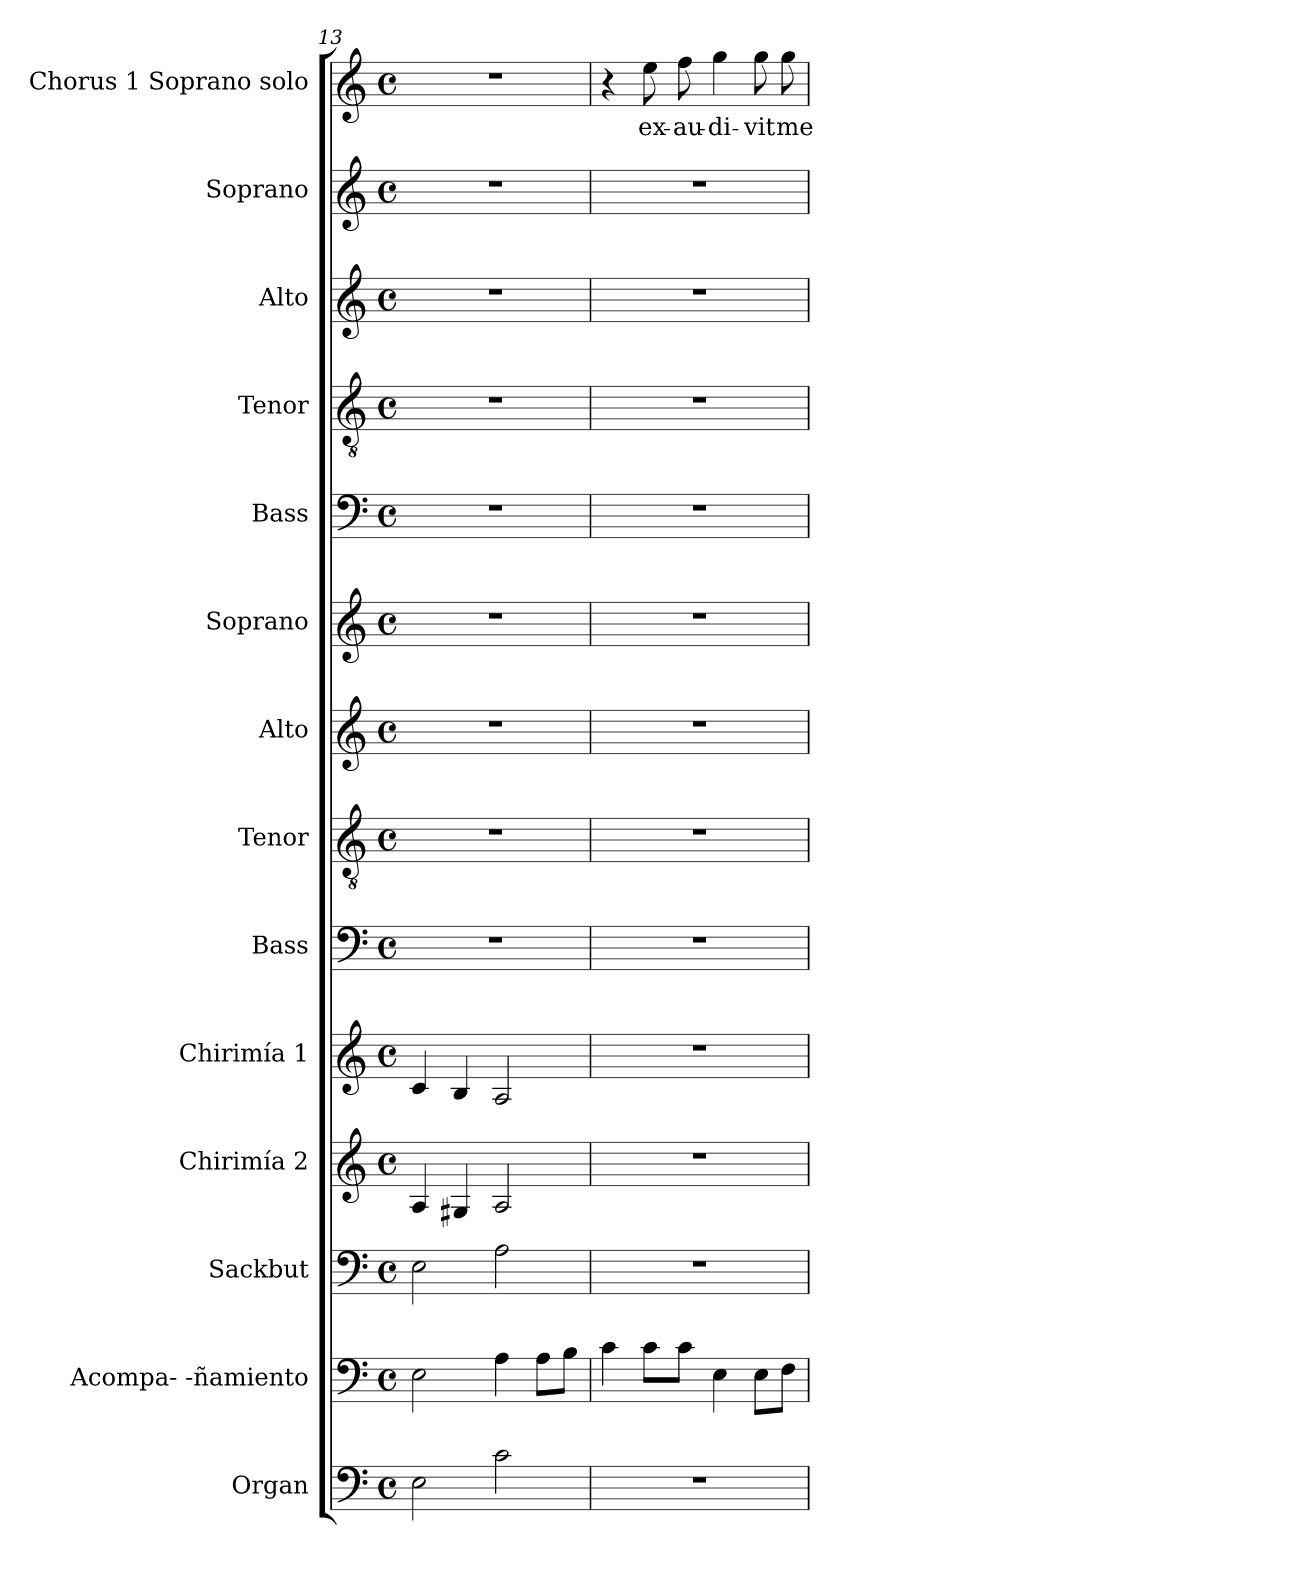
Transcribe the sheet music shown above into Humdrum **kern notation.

**kern	**kern	**kern	**kern	**kern	**kern	**kern	**kern	**kern	**kern	**kern	**kern	**kern	**kern	**text
*part14	*part13	*part12	*part11	*part10	*part9	*part8	*part7	*part6	*part5	*part4	*part3	*part2	*part1	*part1
*staff14	*staff13	*staff12	*staff11	*staff10	*staff9	*staff8	*staff7	*staff6	*staff5	*staff4	*staff3	*staff2	*staff1	*staff1
*I"Organ	*I"Acompa- -ñamiento	*I"Sackbut	*I"Chirimía 2	*I"Chirimía 1	*I"Bass	*I"Tenor	*I"Alto	*I"Soprano	*I"Bass	*I"Tenor	*I"Alto	*I"Soprano	*I"Chorus 1 Soprano solo	*
*I'Org.	*I'Ac.	*I'Scbt.	*I'Chi.	*I'Chi.	*I'B.	*I'T.	*I'A.	*I'S.	*I'B.	*I'T.	*I'A.	*I'S.	*I'S.	*
*clefF4	*clefF4	*clefF4	*clefG2	*clefG2	*clefF4	*clefGv2	*clefG2	*clefG2	*clefF4	*clefGv2	*clefG2	*clefG2	*clefG2	*
*	*	*	*	*	*	*ITrd7c12	*	*	*	*ITrd7c12	*	*	*	*
*k[]	*k[]	*k[]	*k[]	*k[]	*k[]	*k[]	*k[]	*k[]	*k[]	*k[]	*k[]	*k[]	*k[]	*
*C:	*C:	*C:	*C:	*C:	*C:	*C:	*C:	*C:	*C:	*C:	*C:	*C:	*C:	*
*M4/4	*M4/4	*M4/4	*M4/4	*M4/4	*M4/4	*M4/4	*M4/4	*M4/4	*M4/4	*M4/4	*M4/4	*M4/4	*M4/4	*
*met(c)	*met(c)	*met(c)	*met(c)	*met(c)	*met(c)	*met(c)	*met(c)	*met(c)	*met(c)	*met(c)	*met(c)	*met(c)	*met(c)	*
=13	=13	=13	=13	=13	=13	=13	=13	=13	=13	=13	=13	=13	=13	=13
2Ei\	2Ei\	2Ei\	4Ai/	4ci/	1r	1r	1r	1r	1r	1r	1r	1r	1r	.
.	.	.	4G#Xi/	4Bi/	.	.	.	.	.	.	.	.	.	.
2ci\	4Ai\	2Ai\	2Ai/	2Ai/	.	.	.	.	.	.	.	.	.	.
.	8Ai\L	.	.	.	.	.	.	.	.	.	.	.	.	.
.	8Bi\J	.	.	.	.	.	.	.	.	.	.	.	.	.
!!LO:LB:g=z
=14	=14	=14	=14	=14	=14	=14	=14	=14	=14	=14	=14	=14	=14	=14
1r	4ci\	1r	1r	1r	1r	1r	1r	1r	1r	1r	1r	1r	4r	.
!	!	!	!	!	!	!	!	!	!	!	!	!	!	!LO:LY:b:color=#000000
.	8ci\L	.	.	.	.	.	.	.	.	.	.	.	8eei\	ex-
!	!	!	!	!	!	!	!	!	!	!	!	!	!	!LO:LY:b:color=#000000
.	8ci\J	.	.	.	.	.	.	.	.	.	.	.	8ffi\	-au-
!	!	!	!	!	!	!	!	!	!	!	!	!	!	!LO:LY:b:color=#000000
.	4Ei\	.	.	.	.	.	.	.	.	.	.	.	4ggi\	-di-
!	!	!	!	!	!	!	!	!	!	!	!	!	!	!LO:LY:b:color=#000000
.	8Ei\L	.	.	.	.	.	.	.	.	.	.	.	8ggi\	-vit
!	!	!	!	!	!	!	!	!	!	!	!	!	!	!LO:LY:b:color=#000000
.	8Fi\J	.	.	.	.	.	.	.	.	.	.	.	8ggi\	me
=	=	=	=	=	=	=	=	=	=	=	=	=	=	=
*-	*-	*-	*-	*-	*-	*-	*-	*-	*-	*-	*-	*-	*-	*-
